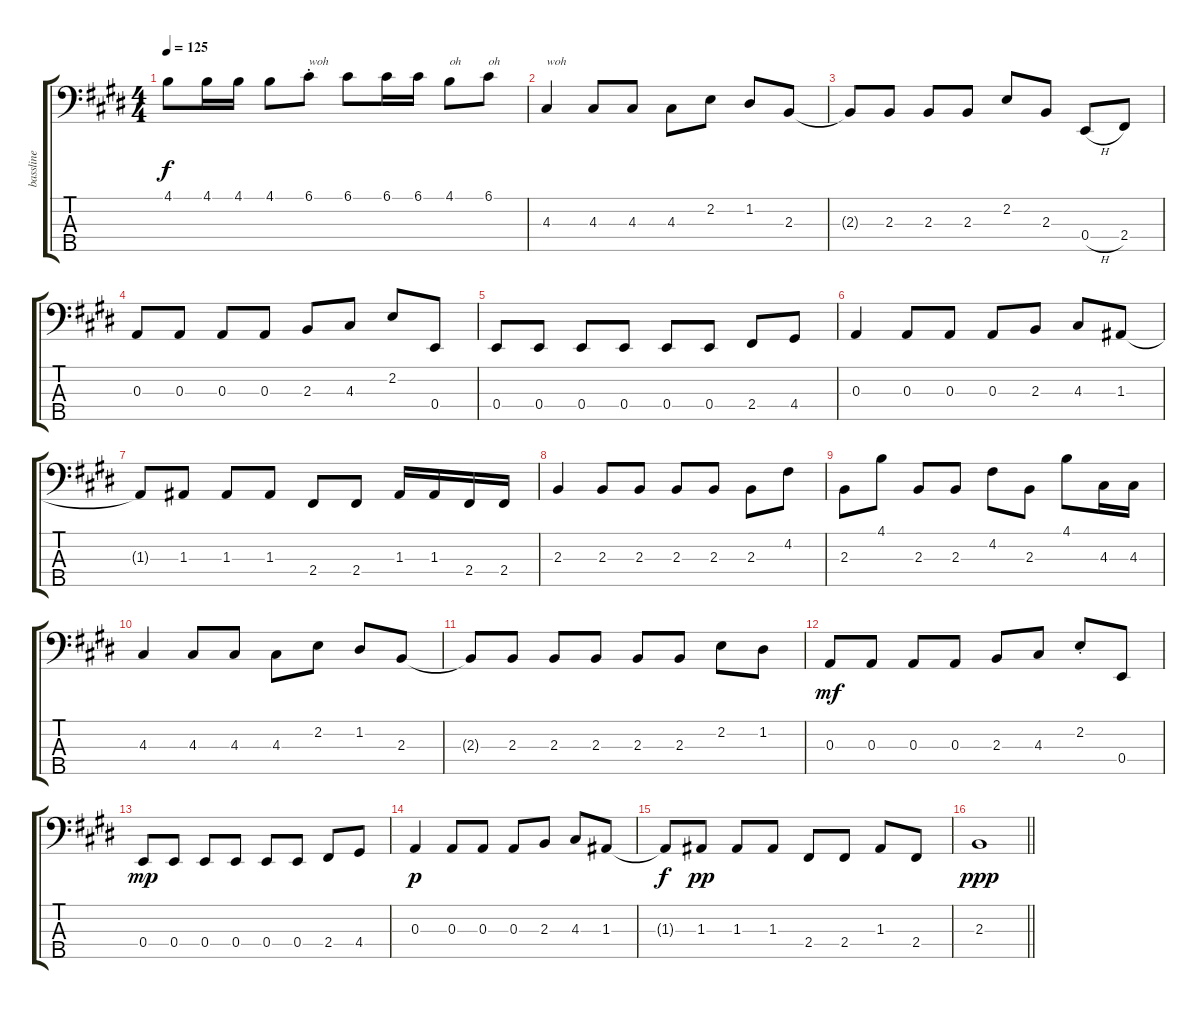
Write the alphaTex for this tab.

\track ("bassline" "bassline") {instrument electricbassfinger}
\staff {score tabs}
\tuning (G2 D2 A1 E1 B0) {hide}
\ts (4 4)
\tempo 125
\clef f4
\ks e
4.1.8{dy f} 4.1.16 4.1.16 4.1.8 6.1{st}.8{txt "woh"} 6.1.8 6.1.16 6.1.16 4.1.8{txt "oh"} 6.1.8{txt "oh"} |
4.3.4{txt "woh"} 4.3.8 4.3.8 4.3.8 2.2.8 1.2.8 2.3.8 |
2.3{t}.8 2.3.8 2.3.8 2.3.8 2.2.8 2.3.8 0.4{h}.8 2.4.8 |
0.3.8 0.3.8 0.3.8 0.3.8 2.3.8 4.3.8 2.2.8 0.4.8 |
0.4.8 0.4.8 0.4.8 0.4.8 0.4.8 0.4.8 2.4.8 4.4.8 |
0.3.4 0.3.8 0.3.8 0.3.8 2.3.8 4.3.8 1.3.8 |
1.3{t}.8 1.3.8 1.3.8 1.3.8 2.4.8 2.4.8 1.3.16 1.3.16 2.4.16 2.4.16 |
2.3.4 2.3.8 2.3.8 2.3.8 2.3.8 2.3.8 4.2.8 |
2.3.8 4.1.8 2.3.8 2.3.8 4.2.8 2.3.8 4.1.8 4.3.16 4.3.16 |
4.3.4 4.3.8 4.3.8 4.3.8 2.2.8 1.2.8 2.3.8 |
2.3{t}.8 2.3.8 2.3.8 2.3.8 2.3.8 2.3.8 2.2.8 1.2.8 |
0.3.8{dy mf} 0.3.8 0.3.8 0.3.8 2.3.8 4.3.8 2.2{st}.8 0.4.8 |
0.4.8{dy mp} 0.4.8 0.4.8 0.4.8 0.4.8 0.4.8 2.4.8 4.4.8 |
0.3.4{dy p} 0.3.8 0.3.8 0.3.8 2.3.8 4.3.8 1.3.8 |
1.3{t}.8{dy f} 1.3.8{dy pp} 1.3.8 1.3.8 2.4.8 2.4.8 1.3.8 2.4.8 |
\barLineRight lightlight
2.3.1{dy ppp}
